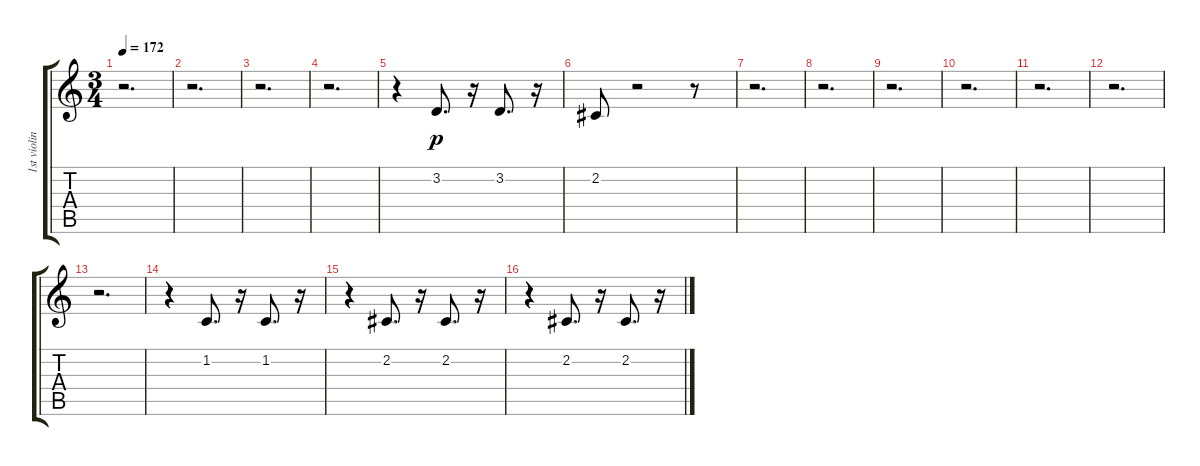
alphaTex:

\track ("1st violins" "1st violin") {instrument stringensemble1}
\staff {score tabs}
\tuning (E4 B3 G3 D3 A2 E2) {hide}
\ts (3 4)
\tempo 172
\clef g2
\ks c
r.2{d dy f} |
r.2{d} |
r.2{d} |
r.2{d} |
r.4 3.2.8{d dy p} r.16 3.2.8{d} r.16 |
2.2.8 r.2 r.8 |
r.2{d} |
r.2{d} |
r.2{d} |
r.2{d} |
r.2{d} |
r.2{d} |
r.2{d} |
r.4 1.2.8{d} r.16 1.2.8{d} r.16 |
r.4 2.2.8{d} r.16 2.2.8{d} r.16 |
r.4 2.2.8{d} r.16 2.2.8{d} r.16
